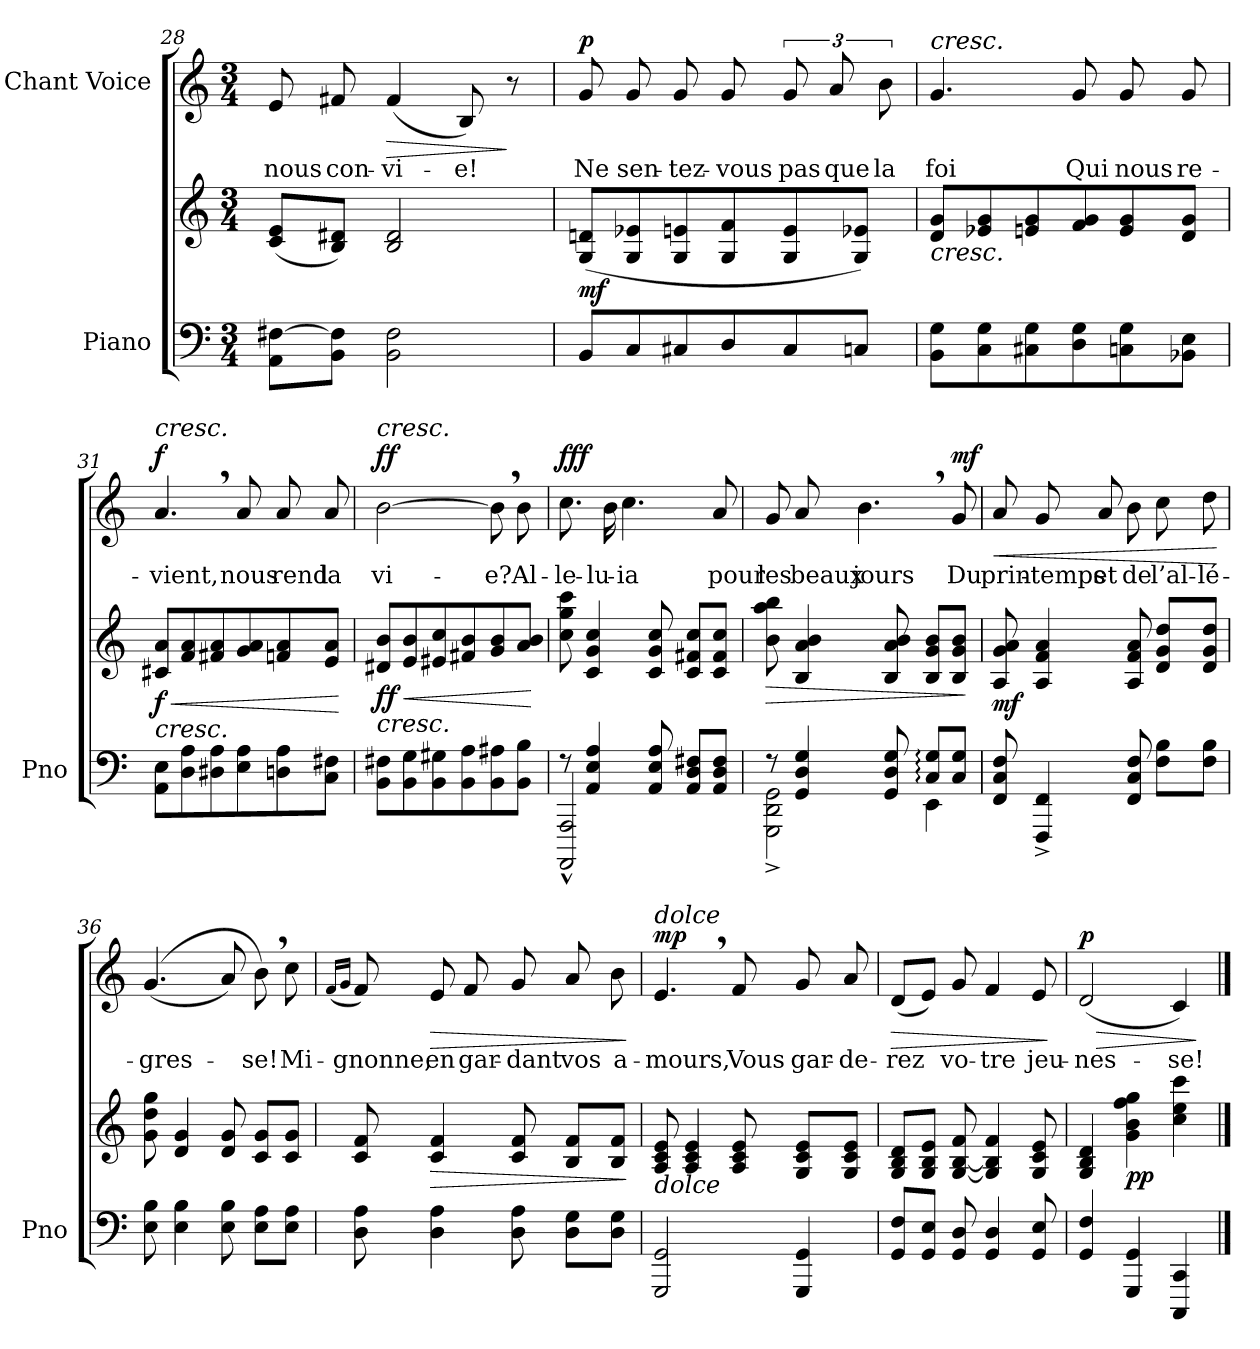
**kern	**kern	**dynam	**kern	**text	**dynam
*part2	*part2	*part2	*part1	*part1	*part1
*staff3	*staff2	*staff2/3	*staff1	*staff1	*staff1
*I"Piano	*	*	*I"Chant Voice	*	*
*I'Pno	*	*	*	*	*
!!LO:LB:g=z
*clefF4	*clefG2	*	*clefG2	*	*
*k[]	*k[]	*	*k[]	*	*
*M3/4	*M3/4	*	*M3/4	*	*
=28	=28	=28	=28	=28	=28
!	!	!	!	!LO:LY:b	!
8AA\ [8F#X\L	(<8c/ 8e/L	.	8e/	nous	.
!	!	!	!	!LO:LY:b	!
8BB\ 8F#\]J	8B/ 8d#X/J)	.	8f#X/	con-	.
!	!	!	!	!LO:LY:b	!LO:HP:b
2BB\ 2F#\	2B/ 2d#/	.	(<4f#/	-vi-	>
!	!	!	!	!LO:LY:b	!
.	.	.	8B/)	-e!	.
.	.	.	8r	.	]
=29	=29	=29	=29	=29	=29
!	!	!LO:DY:b	!	!LO:LY:b	!LO:DY:a
8BB/L	(>8G/ 8dn/L	mf	8g/	Ne	p
!	!	!	!	!LO:LY:b	!
8C/	8G/ 8e-X/	.	8g/	sen-	.
!	!	!	!	!LO:LY:b	!
8C#X/	8G/ 8en/	.	8g/	-tez-	.
!	!	!	!	!LO:LY:b	!
8D/	8G/ 8f/	.	8g/	-vous	.
!	!	!	!	!LO:LY:b	!
8C#/	8G/ 8e/	.	12g/	pas	.
!	!	!	!	!LO:LY:b	!
.	.	.	12a/	que	.
8Cn/J	8G/ 8e-X/J)	.	.	.	.
!	!	!	!	!LO:LY:b	!
.	.	.	12b\	la	.
!!LO:LB:g=z
=30	=30	=30	=30	=30	=30
!	!	!	!LO:TX:a:i:t=cresc.	!	!
!	!LO:TX:b:i:t=cresc.	!	!	!	!
!	!	!	!	!LO:LY:b	!
8BB\ 8G\L	8d/ 8g/L	.	4.g/	foi	.
8C\ 8G\	8e-X/ 8g/	.	.	.	.
8C#X\ 8G\	8en/ 8g/	.	.	.	.
!	!	!	!	!LO:LY:b	!
8D\ 8G\	8f/ 8g/	.	8g/	Qui	.
!	!	!	!	!LO:LY:b	!
8Cn\ 8G\	8e/ 8g/	.	8g/	nous	.
!	!	!	!	!LO:LY:b	!
8BB-X\ 8E\J	8d/ 8g/J	.	8g/	re-	.
=31	=31	=31	=31	=31	=31
!	!	!	!LO:TX:a:i:t=cresc.	!	!
!	!LO:TX:b:i:t=cresc.	!	!	!	!
!	!	!LO:HP:b	!	!LO:LY:b	!
!	!	!LO:DY:n=1:b	!	!	!LO:DY:a
8AA\ 8E\L	8c#X/ 8a/L	< f	4.a,/	-vient,	f
8D\ 8A\	8f/ 8a/	.	.	.	.
8D#X\ 8A\	8f#X/ 8a/	.	.	.	.
!	!	!	!	!LO:LY:b	!
8E\ 8A\	8g/ 8a/	.	8a/	nous	.
!	!	!	!	!LO:LY:b	!
8Dn\ 8A\	8fn/ 8a/	.	8a/	rend	.
!	!	!	!	!LO:LY:b	!
8C\ 8F#X\J	8e/ 8a/J	.	8a/	la	.
.	.	[	.	.	.
!!LO:PB:g=z
=32	=32	=32	=32	=32	=32
*	*	*	*MM90	*	*
!	!	!	!LO:TX:a:i:t=cresc.	!	!
!	!LO:TX:b:i:t=cresc.	!	!	!	!
!	!	!LO:HP:b	!	!LO:LY:b	!
!	!	!LO:DY:n=1:b	!	!	!LO:DY:a
8BB\ 8F#X\L	8d#X/ 8b/L	< ff	[2b\	vi-	ff
8BB\ 8G\	8e/ 8b/	.	.	.	.
8BB\ 8G#X\	8e#X/ 8cc/	.	.	.	.
8BB\ 8A\	8f#X/ 8b/	.	.	.	.
!	!	!	!	!LO:LY:b	!
8BB\ 8A#X\	8g/ 8b/	.	8b,\]	-e?	.
!	!	!	!	!LO:LY:b	!
8BB\ 8B\J	8a/ 8b/J	.	8b\	Al-	.
.	.	[	.	.	.
=33	=33	=33	=33	=33	=33
*	*	*	*MM88	*	*
*^	*	*	*	*	*
!	!	!	!LO:DY:b	!	!LO:LY:b	!
!	!	!	!LO:DY:n=1:b	!	!	!LO:DY:a
8r	2AAAA/^^ 2AAA/^^	8cc\ 8gg\ 8ccc\	fff other-dynamics	8.cc\	-le-	fff
4AA/ 4E/ 4A/	.	4c/ 4g/ 4cc/	.	.	.	.
!	!	!	!	!	!LO:LY:b	!
.	.	.	.	16b\	-lu-	.
!	!	!	!	!	!LO:LY:b	!
.	.	.	.	4.cc\	-ia	.
8AA/ 8E/ 8A/	.	8c/ 8g/ 8cc/	.	.	.	.
8AA/ 8D/ 8F#X/L	4ryy	8c/ 8f#X/ 8cc/L	.	.	.	.
!	!	!	!	!	!LO:LY:b	!
8AA/ 8D/ 8F#/J	.	8c/ 8f#/ 8cc/J	.	8a/	pour	.
!!LO:LB:g=z
=34	=34	=34	=34	=34	=34	=34
!	!	!	!LO:HP:b	!	!LO:LY:b	!
*	*	*	*	*^	*	*
8r	2GGG\^ 2DD\^ 2GG\^	8b\ 8aa\ 8bb\	>	8g/	4.ryy	les	.
!	!	!	!	!	!	!LO:LY:b	!
4GG/ 4D/ 4G/	.	4B/ 4a/ 4b/	.	8a/	.	beaux	.
!	!	!	!	!	!	!LO:LY:b	!
.	.	.	.	4.b,\	.	jours	.
*	*	*	*	*MM90	*	*	*
8GG/ 8D/ 8G/	.	8B/ 8a/ 8b/	.	.	4.ryy	.	.
8C/: 8G/:L	4EE\	8B/ 8g/ 8b/L	.	.	.	.	.
!	!	!	!	!	!	!LO:LY:b	!LO:DY:a
8C/ 8G/J	.	8B/ 8g/ 8b/J	.	8g/	.	Du	mf
*v	*v	*	*	*	*	*	*
.	.	]	.	.	.	.
*	*	*	*v	*v	*	*
=35	=35	=35	=35	=35	=35
*	*	*	*MM92	*	*
*	*	*	*^	*	*
!	!	!LO:DY:b	!	!	!LO:LY:b	!LO:HP:b
*	*	*	*v	*v	*	*
8FF/ 8C/ 8F/	8A/ 8g/ 8a/	mf	8a/	prin-	<
!	!	!	!	!LO:LY:b	!
4FFF/^ 4FF/^	4A/ 4f/ 4a/	.	8g/	-temps	.
!	!	!	!	!LO:LY:b	!
.	.	.	8a/	et	.
!	!	!	!	!LO:LY:b	!
8FF/ 8C/ 8F/	8A/ 8f/ 8a/	.	8b\	de	.
!	!	!	!	!LO:LY:b	!
8F\ 8B\L	8d/ 8g/ 8dd/L	.	8cc\	l’al-	.
!	!	!	!	!LO:LY:b	!
8F\ 8B\J	8d/ 8g/ 8dd/J	.	8dd\	-lé-	.
.	.	.	.	.	[
!!LO:LB:g=z
=36	=36	=36	=36	=36	=36
!	!	!	!	!LO:LY:b	!
8E\ 8B\	8g\ 8dd\ 8gg\	.	(<(>4.g/	-gres-	.
4E\ 4B\	4d/ 4g/	.	.	.	.
8E\ 8B\	8d/ 8g/	.	8a/)	.	.
!	!	!	!	!LO:LY:b	!
8E\ 8A\L	8c/ 8g/L	.	8b,\)	-se!	.
!	!	!	!	!LO:LY:b	!
8E\ 8A\J	8c/ 8g/J	.	8cc\	Mi-	.
=37	=37	=37	=37	=37	=37
.	.	.	(<16qf/LL	.	.
.	.	.	16qg/JJ	.	.
!	!	!	!	!LO:LY:b	!
8D\ 8A\	8c/ 8f/	.	8f/)	-gnonne,	.
!	!	!LO:HP:b	!	!LO:LY:b	!LO:HP:b
4D\ 4A\	4c/ 4f/	>	8e/	en	>
!	!	!	!	!LO:LY:b	!
.	.	.	8f/	gar-	.
!	!	!	!	!LO:LY:b	!
8D\ 8A\	8c/ 8f/	.	8g/	-dant	.
!	!	!	!	!LO:LY:b	!
8D\ 8G\L	8B/ 8f/L	.	8a/	vos	.
!	!	!	!	!LO:LY:b	!
8D\ 8G\J	8B/ 8f/J	.	8b\	a-	.
.	.	]	.	.	]
!!LO:LB:g=z
=38	=38	=38	=38	=38	=38
!	!	!	!LO:TX:a:i:t=dolce	!	!
!	!LO:TX:b:i:t=dolce	!	!	!	!
!	!	!	!	!LO:LY:b	!LO:DY:a
2GGG/ 2GG/	8A/ 8c/ 8e/	.	4.e,/	-mours,	mp
.	4A/ 4c/ 4e/	.	.	.	.
!	!	!	!	!LO:LY:b	!
.	8A/ 8c/ 8e/	.	8f/	Vous	.
!	!	!	!	!LO:LY:b	!
4GGG/ 4GG/	8G/ 8c/ 8e/L	.	8g/	gar-	.
!	!	!	!	!LO:LY:b	!
.	8G/ 8c/ 8e/J	.	8a/	-de-	.
=39	=39	=39	=39	=39	=39
!	!	!	!	!LO:LY:b	!LO:HP:b
8GG/ 8F/L	8G/ 8B/ 8d/L	.	(<8d/L	-rez	>
8GG/ 8E/J	8G/ 8B/ 8e/J	.	8e/J)	.	.
*	*	*	*MM90	*	*
!	!	!	!	!LO:LY:b	!
8GG/ 8D/	[8G/ [8B/ 8f/	.	8g/	vo-	.
!	!	!	!	!LO:LY:b	!
4GG/ 4D/	4G/] 4B/] 4f/	.	4f/	-tre	.
!	!	!	!	!LO:LY:b	!
8GG/ 8E/	8G/ 8c/ 8e/	.	8e/	jeu-	.
.	.	.	.	.	]
=40	=40	=40	=40	=40	=40
*	*	*	*MM88	*	*
!	!	!	!	!LO:LY:b	!LO:HP:b
!	!	!	!	!	!LO:DY:n=1:a
*	*	*	*^	*	*
4GG/ 4F/	4G/ 4B/ 4d/	.	(<2d/	4ryy	-nes-	> p
*	*	*	*MM80	*	*	*
!	!	!LO:DY:b	!	!	!	!
4GGG/ 4GG/	4g\ 4b\ 4ff\ 4gg\	pp	.	2ryy	.	.
!	!	!	!	!	!LO:LY:b	!
4CCC/ 4CC/	4cc\ 4ee\ 4ccc\	.	4c/)	.	-se!	.
.	.	.	.	.	.	]
*	*	*	*v	*v	*	*
==	==	==	==	==	==
*-	*-	*-	*-	*-	*-
